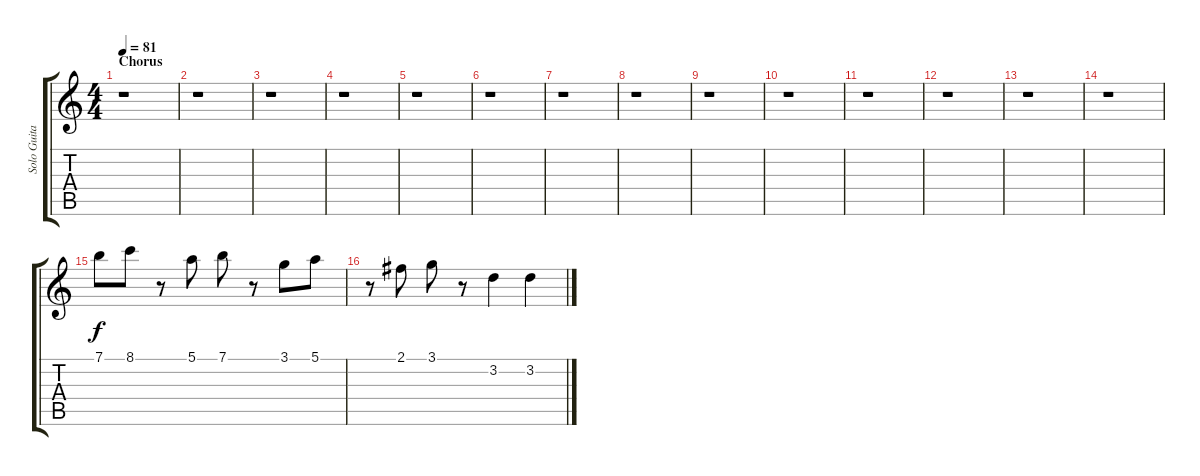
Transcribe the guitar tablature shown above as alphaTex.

\track ("Solo Guitar" "Solo Guita") {instrument distortionguitar}
\staff {score tabs}
\tuning (E4 B3 G3 D3 A2 E2) {hide}
\ts (4 4)
\section ("" "Chorus")
\tempo 81
\clef g2
\ks c
r.1{dy f} |
r.1 |
r.1 |
r.1 |
r.1 |
r.1 |
r.1 |
r.1 |
r.1 |
r.1 |
r.1 |
r.1 |
r.1 |
r.1 |
7.1.8 8.1.8 r.8 5.1.8 7.1.8 r.8 3.1.8 5.1.8 |
r.8 2.1.8 3.1.8 r.8 3.2.4 3.2.4
